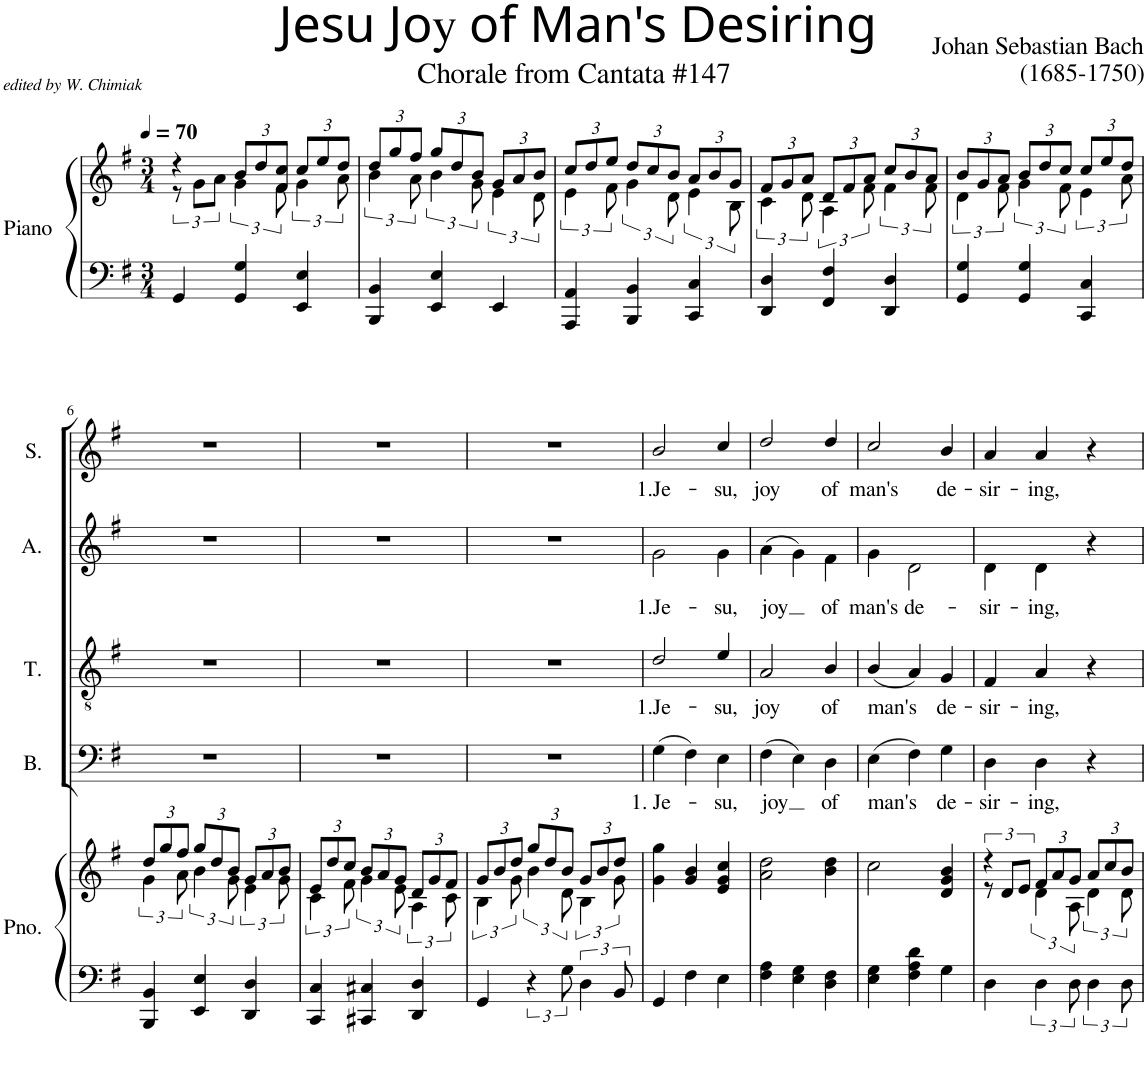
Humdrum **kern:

**kern	**kern	**kern	**text	**kern	**text	**kern	**text	**kern	**text
*part5	*part5	*part4	*part4	*part3	*part3	*part2	*part2	*part1	*part1
*staff6	*staff5	*staff4	*staff4	*staff3	*staff3	*staff2	*staff2	*staff1	*staff1
*I"Piano	*	*I"Bass	*	*I"Tenor	*	*I"Alto	*	*I"Soprano	*
*I'Pno.	*	*I'B.	*	*I'T.	*	*I'A.	*	*I'S.	*
*clefF4	*clefG2	*clefF4	*	*clefGv2	*	*clefG2	*	*clefG2	*
*k[f#]	*k[f#]	*k[f#]	*	*k[f#]	*	*k[f#]	*	*k[f#]	*
*G:	*G:	*G:	*	*G:	*	*G:	*	*G:	*
*M3/4	*M3/4	*M3/4	*	*M3/4	*	*M3/4	*	*M3/4	*
*MM70	*MM70	*MM70	*	*MM70	*	*MM70	*	*MM70	*
=1	=1	=1	=1	=1	=1	=1	=1	=1	=1
*	*^	*	*	*	*	*	*	*	*
4GG/	4r	12r	2.ryy	.	2.r	.	2.ryy	.	2.r	.
.	.	12g\L	.	.	.	.	.	.	.	.
.	.	12a\J	.	.	.	.	.	.	.	.
*	*	*Xbrackettup	*	*	*	*	*	*	*	*
4GG/ 4G/	6g\	12b/L	.	.	.	.	.	.	.	.
.	.	12dd/	.	.	.	.	.	.	.	.
.	12f#\	12f#/ 12cc/J	.	.	.	.	.	.	.	.
*	*brackettup	*Xbrackettup	*	*	*	*	*	*	*	*
4EE/ 4E/	6g\	12cc/L	.	.	.	.	.	.	.	.
.	.	12ee/	.	.	.	.	.	.	.	.
.	12a\	12dd/J	.	.	.	.	.	.	.	.
=2	=2	=2	=2	=2	=2	=2	=2	=2	=2	=2
*	*brackettup	*Xbrackettup	*	*	*	*	*	*	*	*
4BBB/ 4BB/	6b\	12dd/L	2.ryy	.	2.r	.	2.ryy	.	2.r	.
.	.	12gg/	.	.	.	.	.	.	.	.
.	12a\	12ff#/J	.	.	.	.	.	.	.	.
*	*brackettup	*Xbrackettup	*	*	*	*	*	*	*	*
4EE/ 4E/	6b\	12gg/L	.	.	.	.	.	.	.	.
.	.	12dd/	.	.	.	.	.	.	.	.
.	12g\	12b/J	.	.	.	.	.	.	.	.
*	*brackettup	*Xbrackettup	*	*	*	*	*	*	*	*
4EE/	6e\	12g/L	.	.	.	.	.	.	.	.
.	.	12a/	.	.	.	.	.	.	.	.
.	12d\	12b/J	.	.	.	.	.	.	.	.
=3	=3	=3	=3	=3	=3	=3	=3	=3	=3	=3
*	*brackettup	*Xbrackettup	*	*	*	*	*	*	*	*
4AAA/ 4AA/	6e\	12cc/L	2.ryy	.	2.r	.	2.ryy	.	2.r	.
.	.	12dd/	.	.	.	.	.	.	.	.
.	12f#\	12ee/J	.	.	.	.	.	.	.	.
*	*brackettup	*Xbrackettup	*	*	*	*	*	*	*	*
4BBB/ 4BB/	6g\	12dd/L	.	.	.	.	.	.	.	.
.	.	12cc/	.	.	.	.	.	.	.	.
.	12d\	12b/J	.	.	.	.	.	.	.	.
*	*brackettup	*Xbrackettup	*	*	*	*	*	*	*	*
4CC/ 4C/	6e\	12a/L	.	.	.	.	.	.	.	.
.	.	12b/	.	.	.	.	.	.	.	.
.	12B\	12g/J	.	.	.	.	.	.	.	.
=4	=4	=4	=4	=4	=4	=4	=4	=4	=4	=4
*	*brackettup	*Xbrackettup	*	*	*	*	*	*	*	*
4DD/ 4D/	6c\	12f#/L	2.ryy	.	2.r	.	2.ryy	.	2.r	.
.	.	12g/	.	.	.	.	.	.	.	.
.	12d\	12a/J	.	.	.	.	.	.	.	.
*	*brackettup	*Xbrackettup	*	*	*	*	*	*	*	*
4FF#/ 4F#/	6A\	12d/L	.	.	.	.	.	.	.	.
.	.	12f#/	.	.	.	.	.	.	.	.
.	12f#\	12a/J	.	.	.	.	.	.	.	.
*	*brackettup	*Xbrackettup	*	*	*	*	*	*	*	*
4DD/ 4D/	6f#\	12cc/L	.	.	.	.	.	.	.	.
.	.	12b/	.	.	.	.	.	.	.	.
.	12f#\	12a/J	.	.	.	.	.	.	.	.
=5	=5	=5	=5	=5	=5	=5	=5	=5	=5	=5
*	*brackettup	*Xbrackettup	*	*	*	*	*	*	*	*
4GG/ 4G/	6d\	12b/L	2.ryy	.	2.r	.	2.ryy	.	2.r	.
.	.	12g/	.	.	.	.	.	.	.	.
.	12f#\	12a/J	.	.	.	.	.	.	.	.
*	*brackettup	*Xbrackettup	*	*	*	*	*	*	*	*
4GG/ 4G/	6g\	12b/L	.	.	.	.	.	.	.	.
.	.	12dd/	.	.	.	.	.	.	.	.
.	12f#\	12cc/J	.	.	.	.	.	.	.	.
*	*brackettup	*Xbrackettup	*	*	*	*	*	*	*	*
4CC/ 4C/	6e\	12cc/L	.	.	.	.	.	.	.	.
.	.	12ee/	.	.	.	.	.	.	.	.
.	12a\	12dd/J	.	.	.	.	.	.	.	.
!!LO:LB:g=z
=6	=6	=6	=6	=6	=6	=6	=6	=6	=6	=6
*	*brackettup	*Xbrackettup	*	*	*	*	*	*	*	*
4BBB/ 4BB/	6g\	12dd/L	2.r	.	2.r	.	2.r	.	2.r	.
.	.	12gg/	.	.	.	.	.	.	.	.
.	12a\	12ff#/J	.	.	.	.	.	.	.	.
*	*brackettup	*Xbrackettup	*	*	*	*	*	*	*	*
4EE/ 4E/	6b\	12gg/L	.	.	.	.	.	.	.	.
.	.	12dd/	.	.	.	.	.	.	.	.
.	12g\	12b/J	.	.	.	.	.	.	.	.
*	*brackettup	*Xbrackettup	*	*	*	*	*	*	*	*
4DD/ 4D/	6e\	12g/L	.	.	.	.	.	.	.	.
.	.	12a/	.	.	.	.	.	.	.	.
.	12g\	12b/J	.	.	.	.	.	.	.	.
=7	=7	=7	=7	=7	=7	=7	=7	=7	=7	=7
*	*brackettup	*Xbrackettup	*	*	*	*	*	*	*	*
4CC/ 4C/	6c\	12e/L	2.r	.	2.r	.	2.r	.	2.r	.
.	.	12dd/	.	.	.	.	.	.	.	.
.	12f#\	12cc/J	.	.	.	.	.	.	.	.
*	*brackettup	*Xbrackettup	*	*	*	*	*	*	*	*
4CC#X/ 4C#X/	6g\	12b/L	.	.	.	.	.	.	.	.
.	.	12a/	.	.	.	.	.	.	.	.
.	12e\	12g/J	.	.	.	.	.	.	.	.
*	*brackettup	*Xbrackettup	*	*	*	*	*	*	*	*
4DD/ 4D/	6A\	12d/L	.	.	.	.	.	.	.	.
.	.	12g/	.	.	.	.	.	.	.	.
.	12c\	12f#/J	.	.	.	.	.	.	.	.
=8	=8	=8	=8	=8	=8	=8	=8	=8	=8	=8
*	*brackettup	*Xbrackettup	*	*	*	*	*	*	*	*
4GG/	6B\	12g/L	2.r	.	2.r	.	2.r	.	2.r	.
.	.	12b/	.	.	.	.	.	.	.	.
.	12g\	12dd/J	.	.	.	.	.	.	.	.
*	*brackettup	*Xbrackettup	*	*	*	*	*	*	*	*
6r	6b\	12gg/L	.	.	.	.	.	.	.	.
.	.	12dd/	.	.	.	.	.	.	.	.
12G\	12d\	12b/J	.	.	.	.	.	.	.	.
*	*brackettup	*Xbrackettup	*	*	*	*	*	*	*	*
6D\	6B\	12g/L	.	.	.	.	.	.	.	.
.	.	12b/	.	.	.	.	.	.	.	.
12BB/	12g\	12dd/J	.	.	.	.	.	.	.	.
=9	=9	=9	=9	=9	=9	=9	=9	=9	=9	=9
!	!	!	!	!LO:LY:b	!	!LO:LY:b	!	!LO:LY:b	!	!LO:LY:b
*	*v	*v	*	*	*	*	*	*	*	*
4GG/	4g\ 4gg\	(4G\	1. Je-	2d/	1.Je-	2g\	1.Je-	2b/	1.Je-
4F#\	4g/ 4b/	4F#\)	.	.	.	.	.	.	.
!	!	!	!LO:LY:b	!	!LO:LY:b	!	!LO:LY:b	!	!LO:LY:b
4E\	4e/ 4g/ 4cc/	4E\	-su,	4e/	-su,	4g\	-su,	4cc/	-su,
=10	=10	=10	=10	=10	=10	=10	=10	=10	=10
!	!	!	!LO:LY:b	!	!LO:LY:b	!	!LO:LY:b	!	!LO:LY:b
4F#\ 4A\	2a\ 2dd\	(4F#\	joy	2A/	joy	(4a\	joy	2dd/	joy
4E\ 4G\	.	4E\)	.	.	.	4g\)	.	.	.
!	!	!	!LO:LY:b	!	!LO:LY:b	!	!LO:LY:b	!	!LO:LY:b
4D\ 4F#\	4b\ 4dd\	4D\	of	4B/	of	4f#\	of	4dd/	of
=11	=11	=11	=11	=11	=11	=11	=11	=11	=11
!	!	!	!LO:LY:b	!	!LO:LY:b	!	!LO:LY:b	!	!LO:LY:b
4E\ 4G\	2cc\	(4E\	man's	(4B/	man's	4g\	man's	2cc/	man's
!	!	!	!	!	!	!	!LO:LY:b	!	!
4F#\ 4A\ 4d\	.	4F#\)	.	4A/)	.	2d\	de-	.	.
!	!	!	!LO:LY:b	!	!LO:LY:b	!	!	!	!LO:LY:b
4G\	4d/ 4g/ 4b/	4G\	de-	4G/	de-	.	.	4b/	de-
=12	=12	=12	=12	=12	=12	=12	=12	=12	=12
*	*^	*	*	*	*	*	*	*	*
*	*	*brackettup	*	*	*	*	*	*	*	*
!	!	!	!	!LO:LY:b	!	!LO:LY:b	!	!LO:LY:b	!	!LO:LY:b
4D\	4r	12r	4D\	-sir-	4F#/	-sir-	4d\	-sir-	4a/	-sir-
.	.	12d/L	.	.	.	.	.	.	.	.
.	.	12e/J	.	.	.	.	.	.	.	.
*	*	*Xbrackettup	*	*	*	*	*	*	*	*
!	!	!	!	!LO:LY:b	!	!LO:LY:b	!	!LO:LY:b	!	!LO:LY:b
6D\	6d\	12f#/L	4D\	-ing,	4A/	-ing,	4d\	-ing,	4a/	-ing,
.	.	12a/	.	.	.	.	.	.	.	.
12D\	12A\	12g/J	.	.	.	.	.	.	.	.
*	*brackettup	*Xbrackettup	*	*	*	*	*	*	*	*
6D\	6d\	12a/L	4r	.	4r	.	4r	.	4r	.
.	.	12cc/	.	.	.	.	.	.	.	.
12D\	12d\	12b/J	.	.	.	.	.	.	.	.
*	*v	*v	*	*	*	*	*	*	*	*
=	=	=	=	=	=	=	=	=	=
*-	*-	*-	*-	*-	*-	*-	*-	*-	*-
